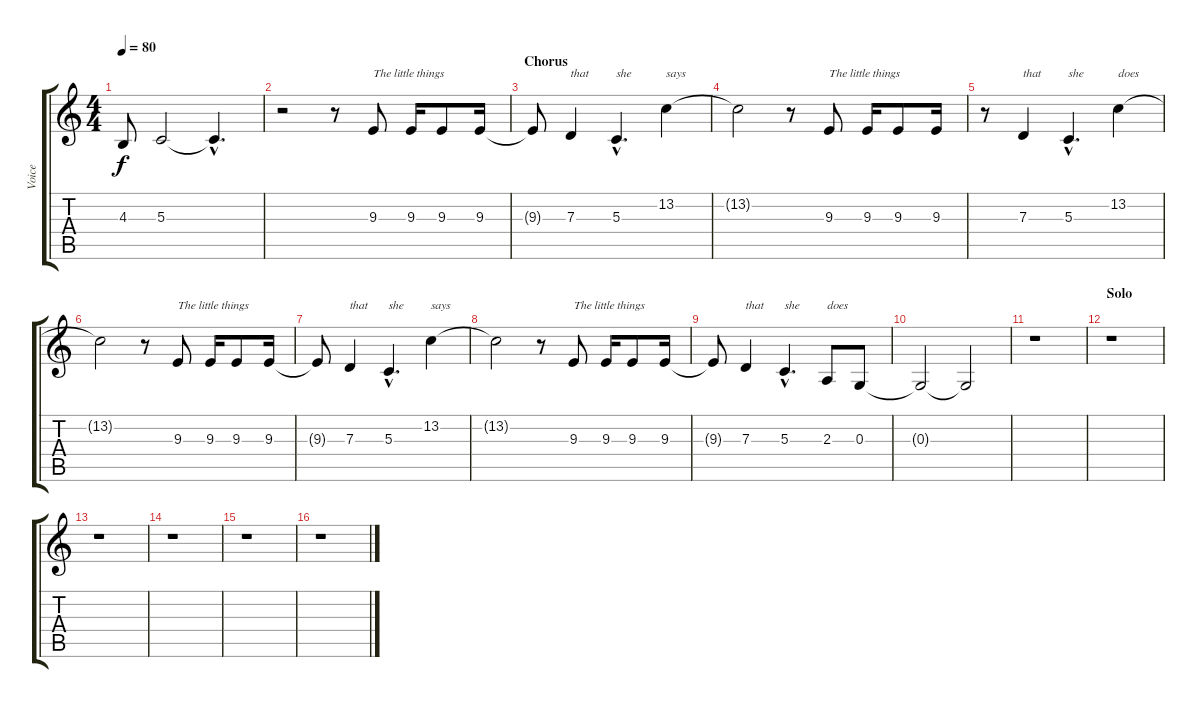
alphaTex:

\track ("Voice" "Voice") {instrument stringensemble1}
\staff {score tabs}
\tuning (E4 B3 G3 D3 A2 E2) {hide}
\ts (4 4)
\tempo 80
\clef g2
\ks c
4.3{t}.8{dy f} 5.3.2 5.3{hac t}.4{d} |
r.2 r.8 9.3.8{txt "The little things"} 9.3.16 9.3.8 9.3.16 |
\section ("" "Chorus")
9.3{t}.8 7.3.4{txt "that"} 5.3{hac}.4{d txt "she"} 13.2.4{txt "says"} |
13.2{t}.2 r.8 9.3.8{txt "The little things"} 9.3.16 9.3.8 9.3.16 |
r.8 7.3.4{txt "that"} 5.3{hac}.4{d txt "she"} 13.2.4{txt "does"} |
13.2{t}.2 r.8 9.3.8{txt "The little things"} 9.3.16 9.3.8 9.3.16 |
9.3{t}.8 7.3.4{txt "that"} 5.3{hac}.4{d txt "she"} 13.2.4{txt "says"} |
13.2{t}.2 r.8 9.3.8{txt "The little things"} 9.3.16 9.3.8 9.3.16 |
9.3{t}.8 7.3.4{txt "that"} 5.3{hac}.4{d txt "she"} 2.3.8{txt "does"} 0.3.8 |
0.3{t}.2{volume 14} 0.3{t}.2{volume 10} |
r.1 |
\section ("" "Solo")
r.1 |
r.1 |
r.1 |
r.1 |
r.1
